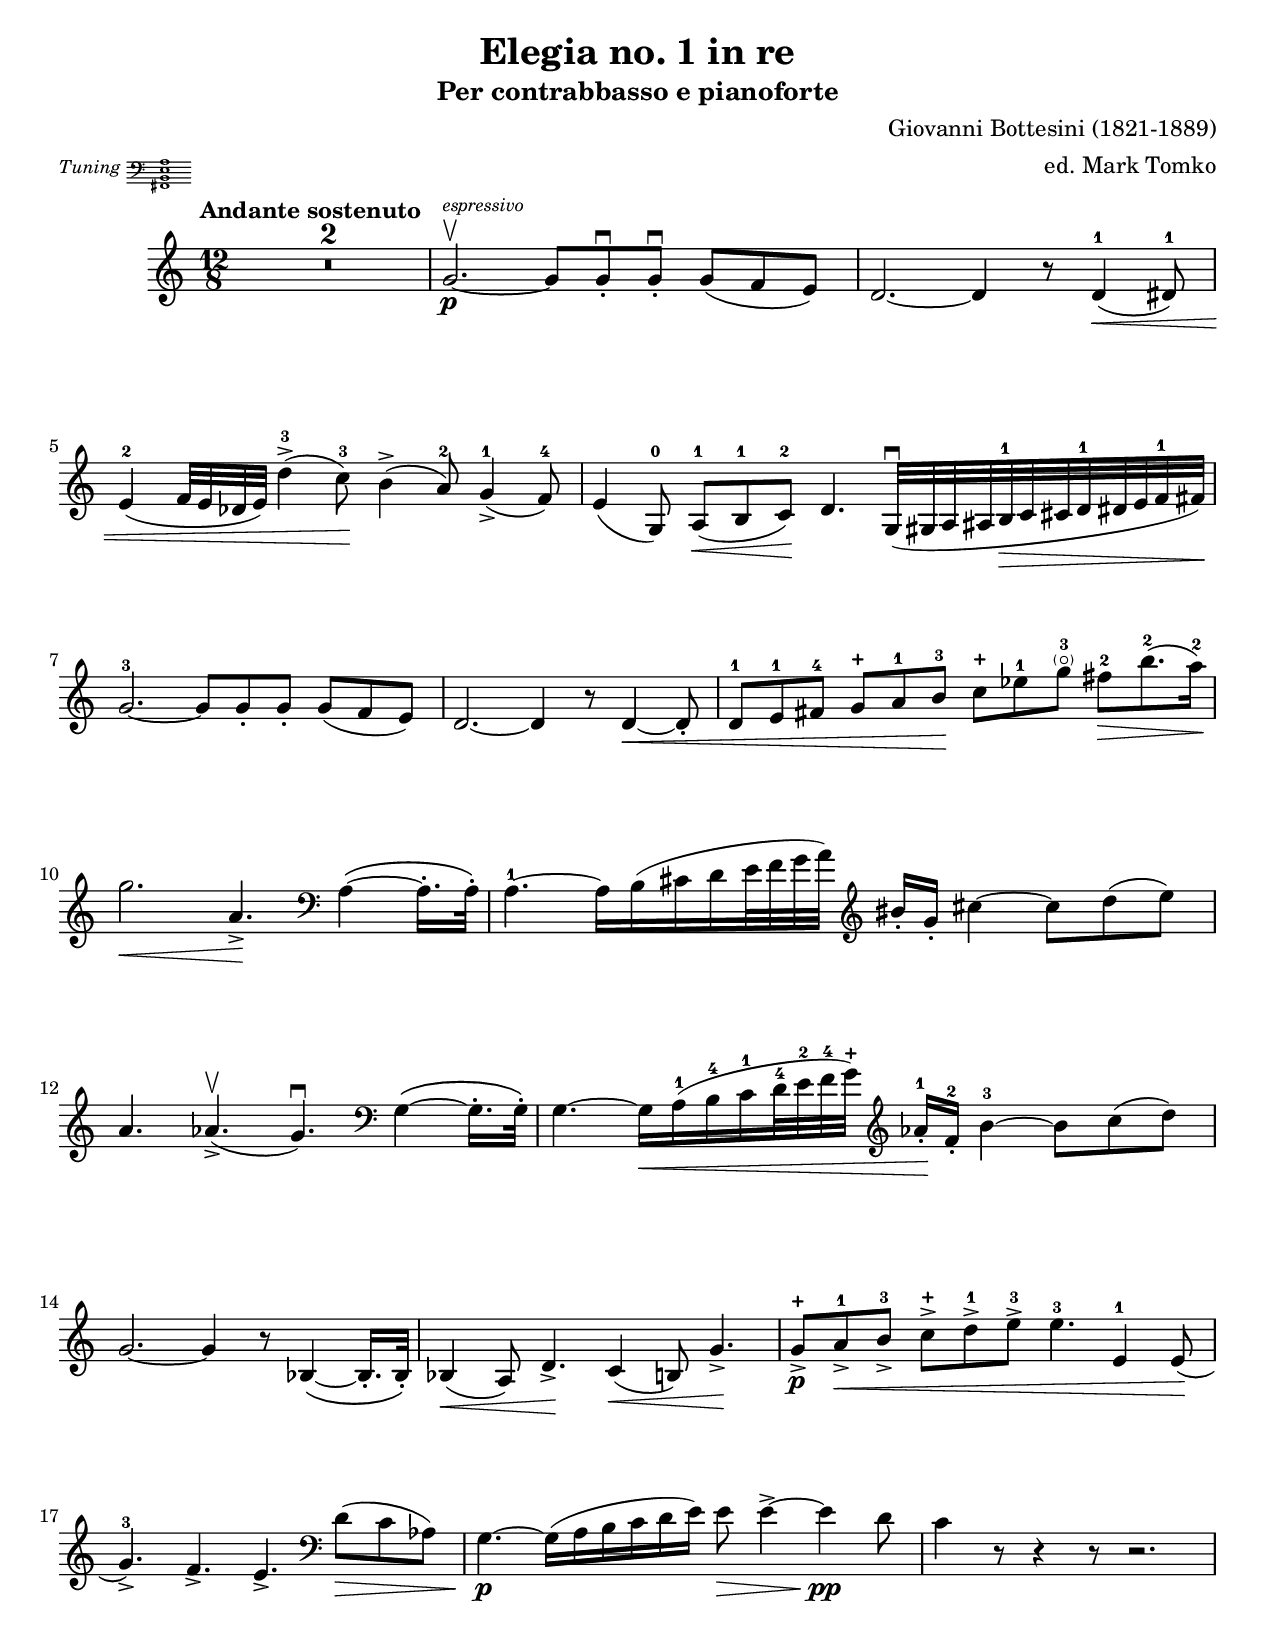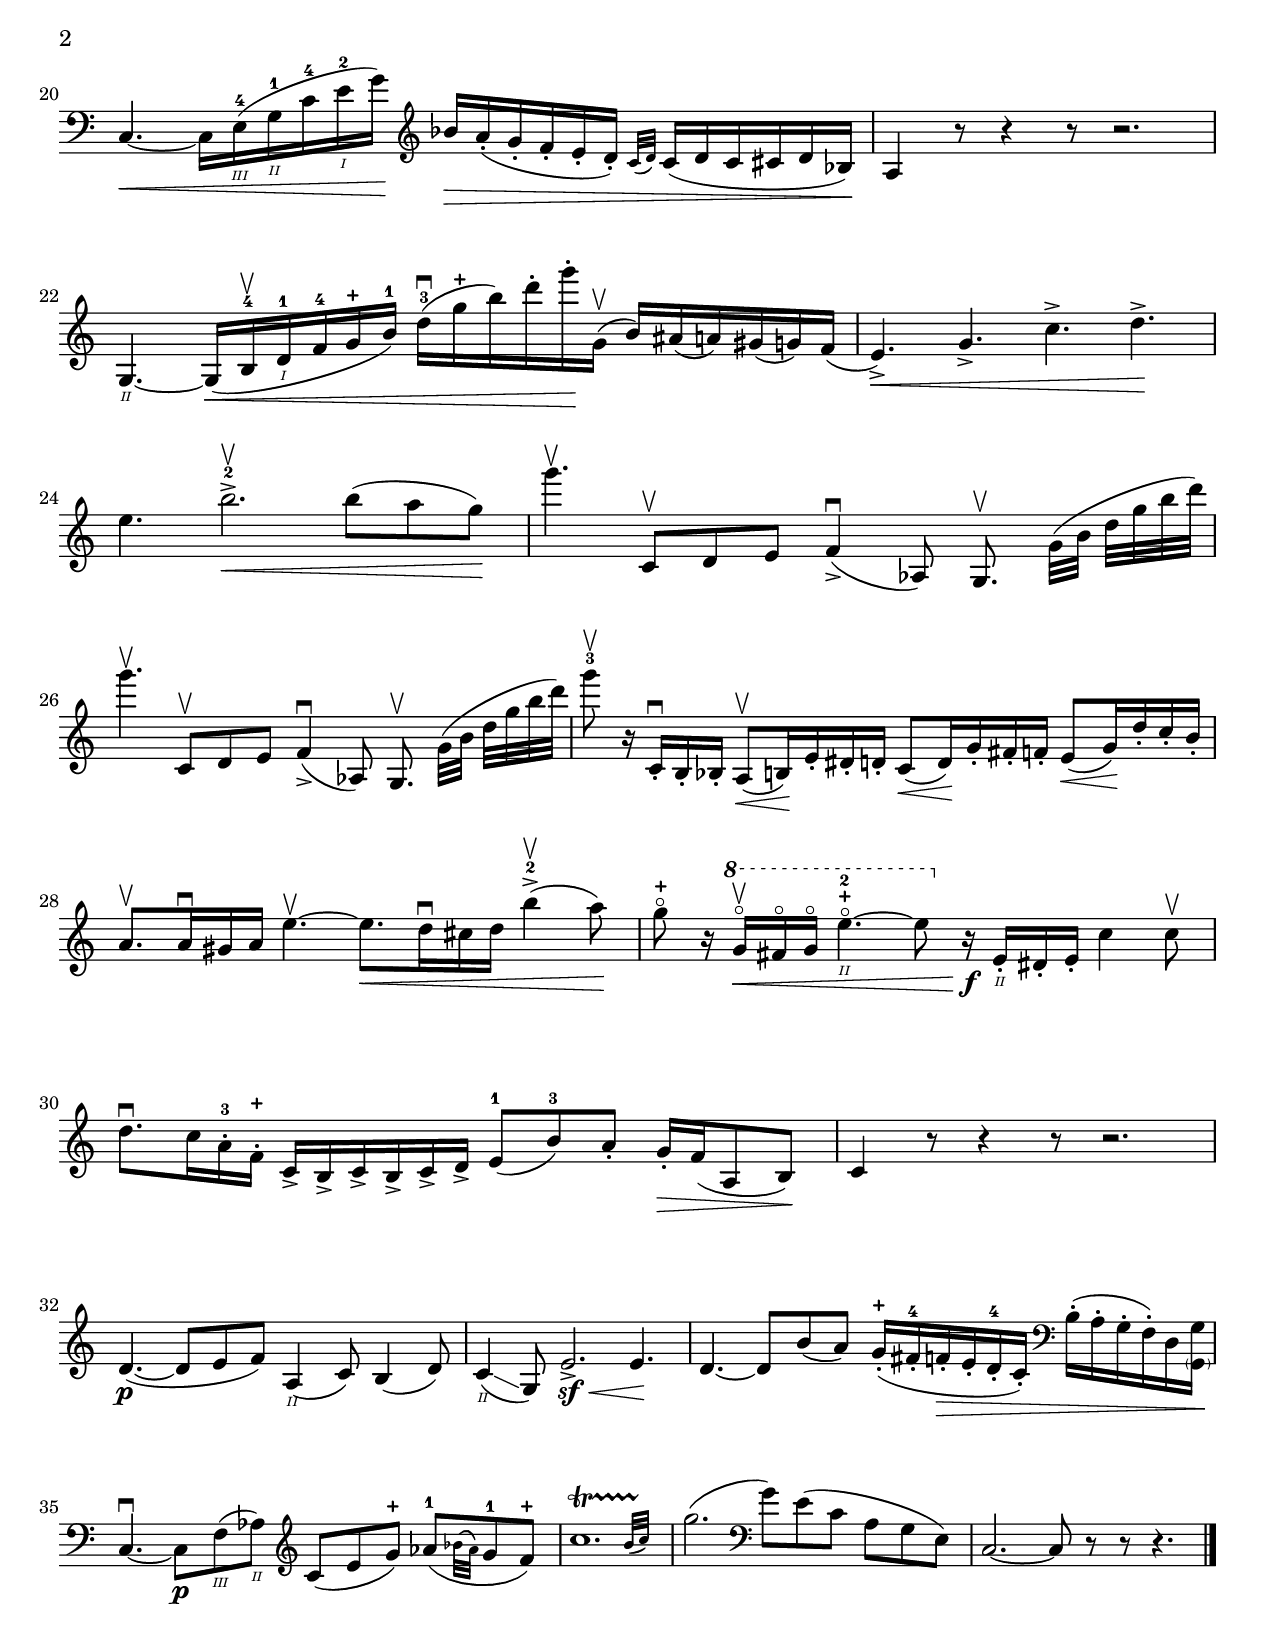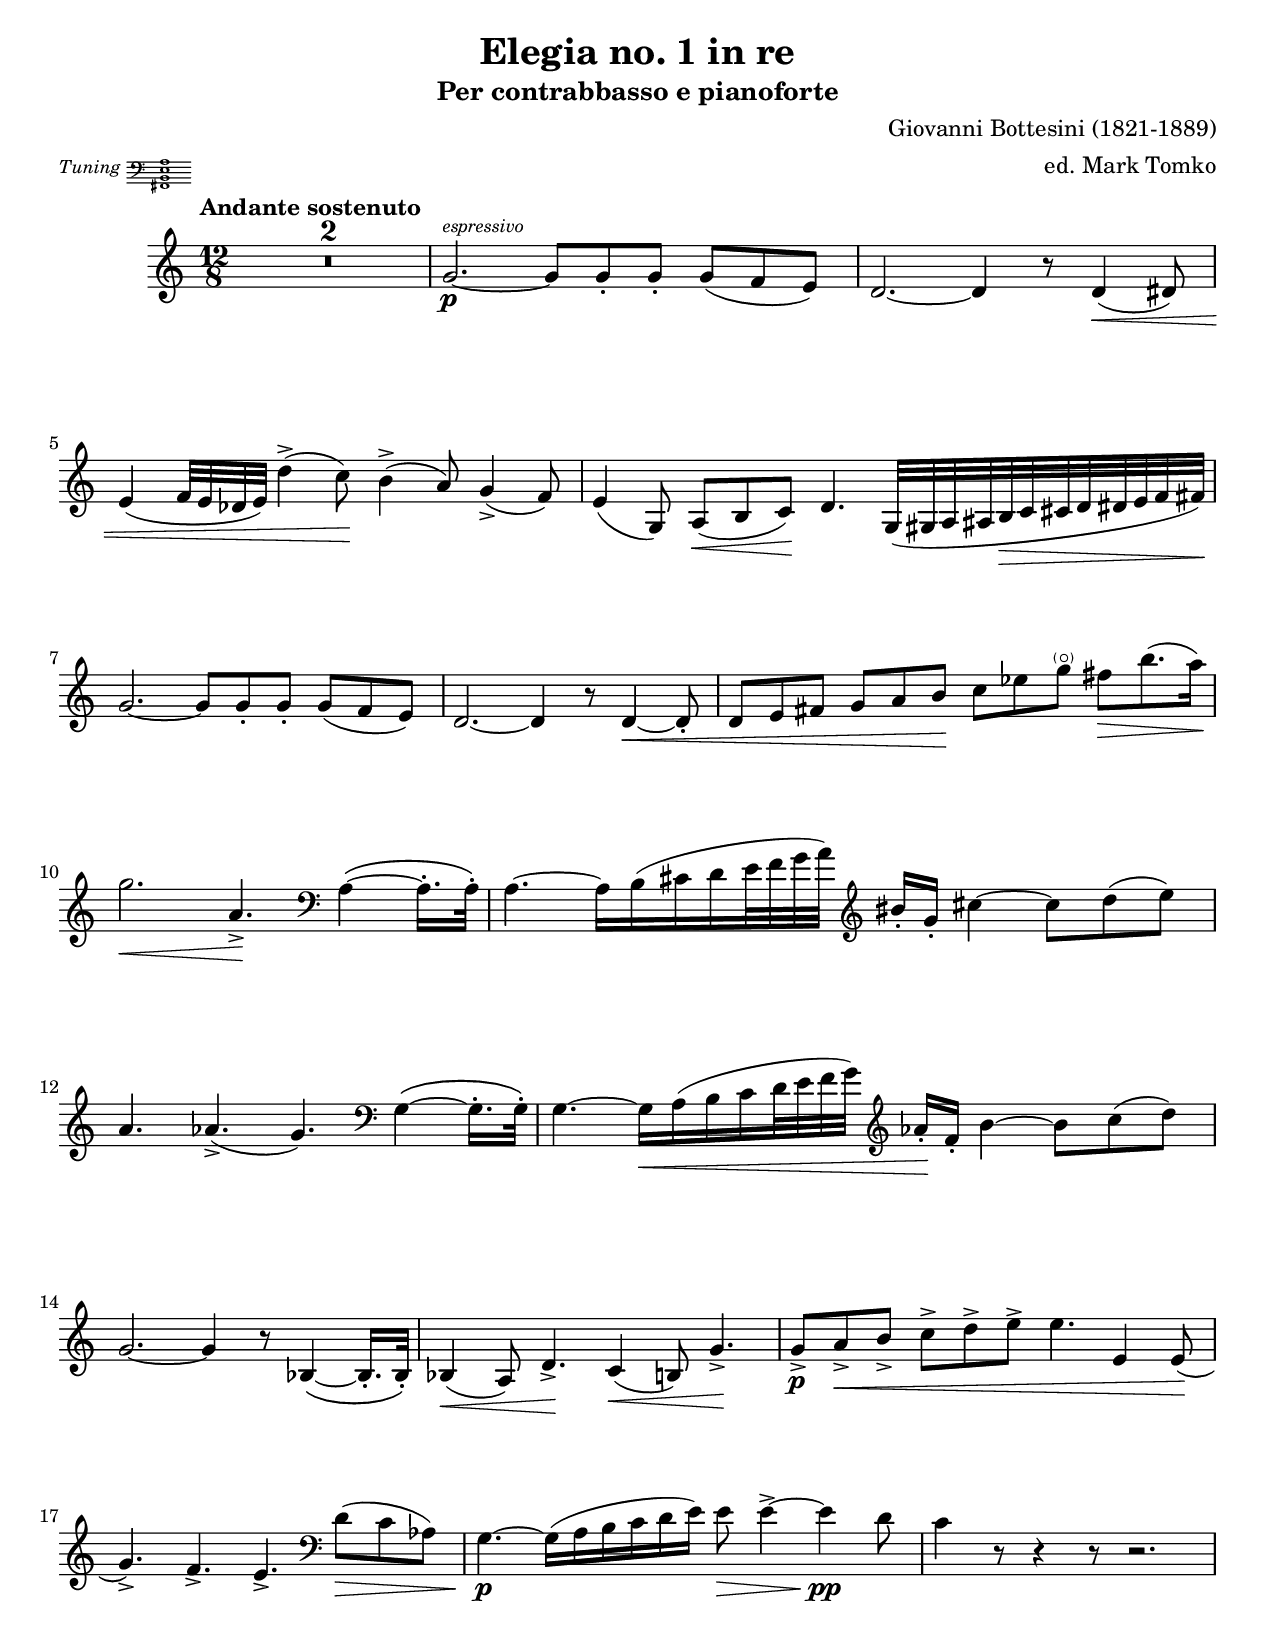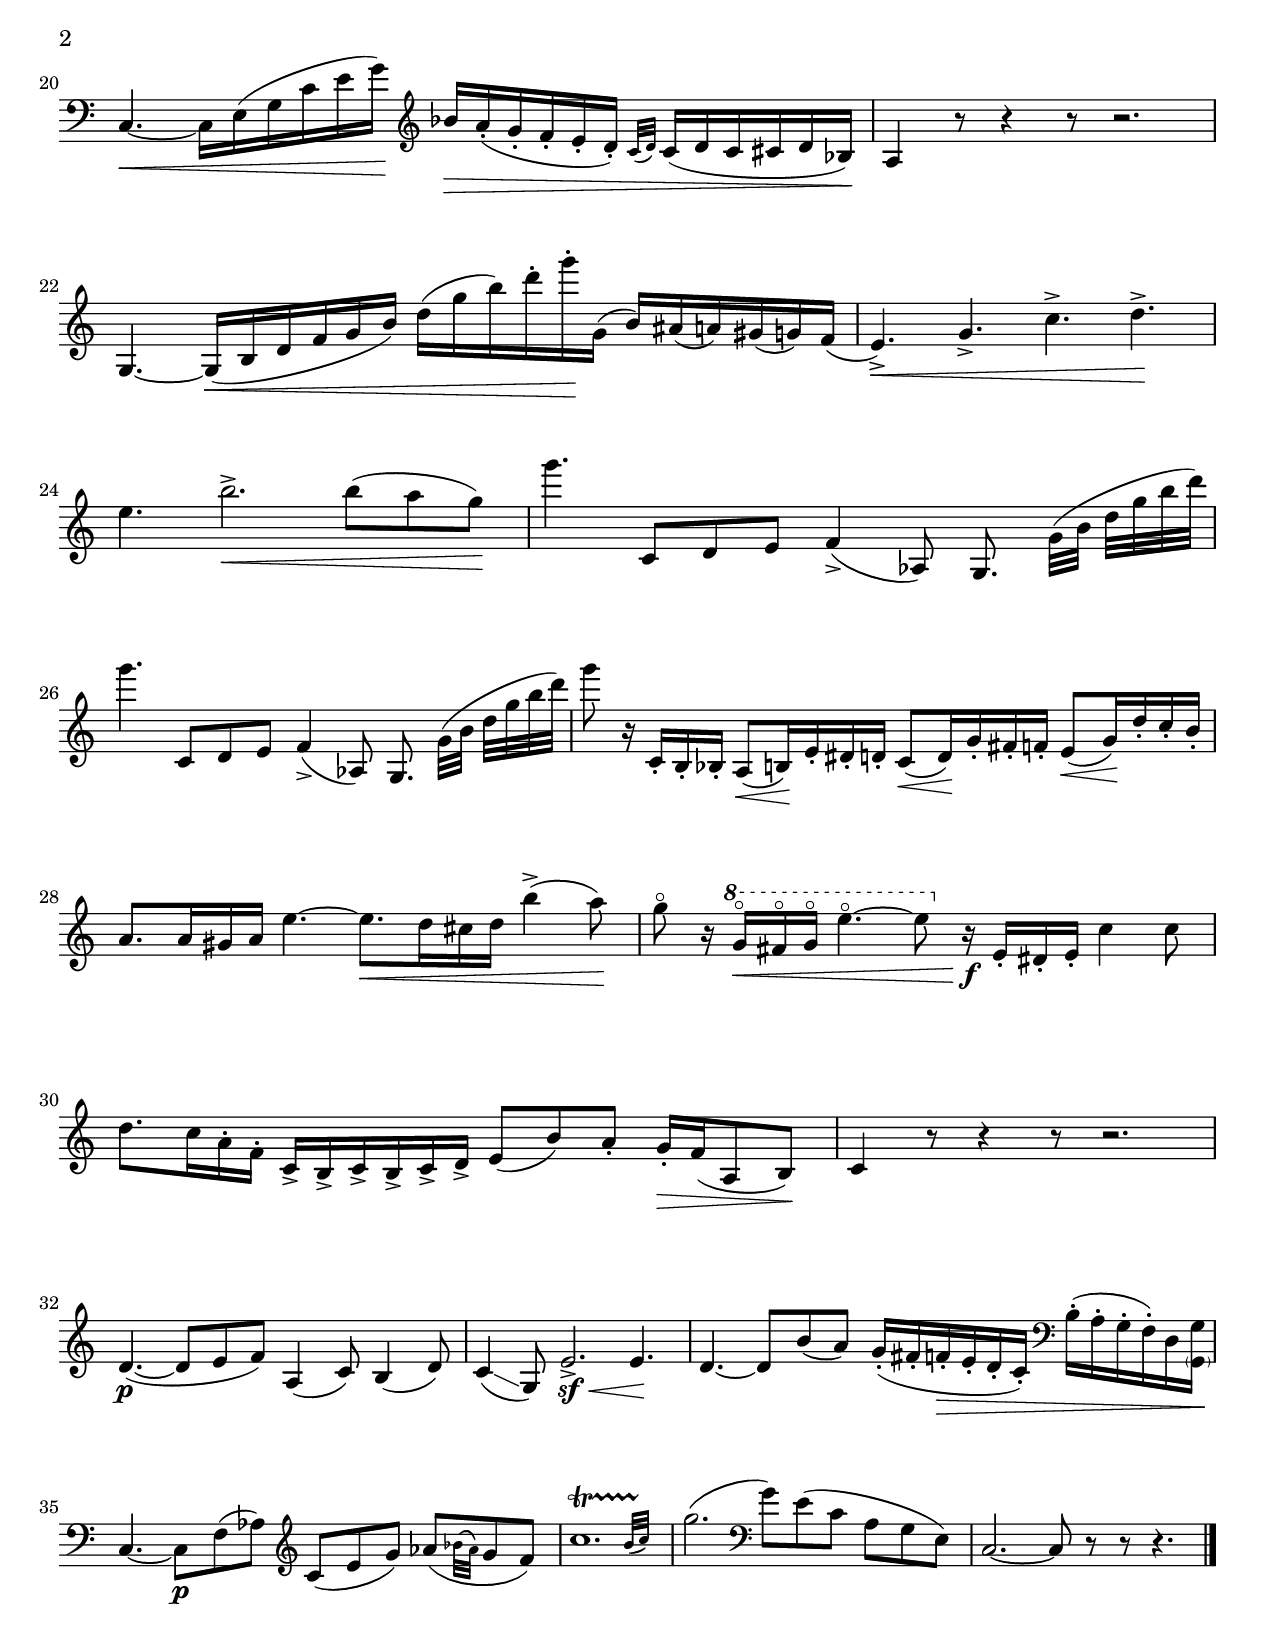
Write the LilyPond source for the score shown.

\version "2.24.3"

\version "2.24.3"

soloTuning =
\markup {
  \italic \tiny Tuning
  \score {
    \layout {
      indent = 0.0
    }
    \new Staff \with {
      \magnifyStaff #1/2
    } {
      \new Voice {
        \relative {
          \omit Score.TimeSignature
          \omit Score.BarLine
          \clef bass
          <<fis,1 b e a>>
        }
      }
    }
  }
}


\header {
  title = "Elegia no. 1 in re"
  subtitle = "Per contrabbasso e pianoforte"
  composer = "Giovanni Bottesini (1821-1889)"
  arranger = "ed. Mark Tomko"
  meter = \soloTuning
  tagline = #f
}

\paper {
  #(set-paper-size "letter")
}

plus = \finger \markup \fontsize #6 "+"

solonotes = \relative {
  \autoBreaksOff
  \tempo "Andante sostenuto"
  \time 12/8
  \clef treble
  \key c \major
  \compressMMRests R4.*8
  % line 1
  g'2.\p^\markup { \tiny \italic "espressivo" }\upbow~ g8 g-.\downbow 8-.\downbow g (f e)
  | d2.~ 4 r8 d4-1\< (dis8-1) \break
  % line 2
  | e4-2 (f32 e des e) d'4\accent-3 (c8-3)\! b4\accent (a8-2) g4\accent-1 (f8-4)
  | e4 (g,8-0) a-1\< (b-1 c-2)\! d4. g,32\downbow (gis a ais b-1\> c cis d-1 dis e f-1 fis) \! \break
  % line 3
  | g2.-3~ 8 g-.g-. g (f e)
  | d2.~ 4 r8 d4\<~ 8-.
  | d8-1 e-1 fis-4 g-\plus a-1 b-3\! c-\plus ees-1 g-3\parenthesize \flageolet fis-2\> b8.-2 (a16-2) \! \break
  % line 4
  | g2.\< a,4.\accent\! \clef bass a,4~ \(a16.-. a32-.\)
  | a4.-1~16 b (cis d e32 f g a) \clef treble bis16-. g-. cis4~ 8 d (e) \break
  % line 5
  | a,4. aes\accent\upbow (g\downbow) \clef bass g,4~\(g16.-. g32-.\)
  | g4.~16\< a-1 (b-4 c-1 d32-4 e-2 f-4 g-\plus) \clef treble aes16-.-1 \! f-.-2 b4-3~ 8 c (d) \break
  % line 6
  | g,2.~4 r8 bes,4~\(16.-. bes32-.\)
  | bes4\< (a8) d4.\accent\! c4\< (b8) g'4.\accent\!
  | g8\p\accent-\plus a\accent\<-1 b\accent-3 c\accent-\plus d\accent-1 e\accent-3 e4.-3 e,4-1 e8 \! ( \break
  % line 7
  | g4.\accent-3) f\accent e\accent \clef bass d8\> (c aes)
  | g4.\p~ 16 (a b c d e) e8\> e4\accent~4\pp d8
  | c4 r8 r4 r8 r2. \pageBreak
  %% page 2
  % line 1
  | c,4.\<~ c16 e-4\3 (g-1\2 c-4 e-2\1 g)\! \clef treble bes\> a-. (g-. f-. e-. d-.) \grace { c32 (d) } c16 (d c cis d bes) \!
  | a4 r8 r4 r8 r2. \break
  % line 2
  | g4.\2~ 16\< (b-4\upbow d-1\1 f-4 g-\plus b-1) d-3\downbow (g-\plus b) d-. g-.\! g,,\upbow (b) ais (a) gis (g) f (
  | e4.\accent\<) g\accent c\accent d\accent \! \break
  % line 3
  | e4. b'2.\accent-2\upbow\< b8 (a g)\!
  | g'4.\upbow c,,,8\upbow d e f4\accent\downbow (aes,8) g8.\upbow \stemDown g'32 ([b] \stemNeutral d [g b d]) \break
  % line 4
  | g4.\upbow c,,,8\upbow d e f4\accent\downbow (aes,8) g8.\upbow \stemDown g'32 ([b] \stemNeutral d [g b d])
  | g 8-3\upbow r16 c,,,-.\downbow b-. bes-. a8\upbow\< (b16)\! e-. dis-. d-. c8\< (d16)\! g-. fis-. f-. e8\< (g16)\! d'-. c-. b-. \break
  % line 5
  | a8.\upbow a16\downbow gis a e'4.\upbow~ 8.\< d16\downbow cis d b'4\accent\upbow-2 (a8) \!
  | g8^\flageolet-\plus r16 \ottava #1 g16^\flageolet\upbow\< fis^\flageolet g^\flageolet e'4.^\flageolet-\plus-2\2~ 8 \ottava #0 r16\f e,,-.\2 dis-. e-. c'4 c8\upbow \break
  % line 6
  | \stemDown d8.\downbow c16 a-.-3 f-.-\plus \stemNeutral c\accent b\accent c\accent b\accent c\accent d\accent e8-1 (b'-3) a-. g16-.\> f (a,8 b) \!
  | c4 r8 r4 r8 r2. \break
  % line 7
  | d4.\p~ (8 e f) a,4\2 (c8) b4 (d8)
  | c4\2\glissando (g8) e'2.\sf\accent\< e4. \!
  | \clef treble d4.~ d8 b' (a) g16-.-\plus (fis-.-4 f-.\> e-. d-.-4 c-.) \clef bass b-. (a-. g-. f-.) d <<g\! \parenthesize g,>>  \break
  % line 8
  | c4.\downbow~ 8\p f\3 (aes\2) \clef treble c (e g-\plus) \slurDown aes-1 [(\grace { \stemDown bes32 \(aes\) } \stemUp g8-1 \stemNeutral f-\plus]) \slurNeutral
  | \afterGrace c'1.\startTrillSpan {b32 ([c])\stopTrillSpan }
  | g'2. (\clef bass g,8) e (c a g e)
  | c2.~ 8 r r r4. \fine
}

\book {
  \score {
    \new Staff {
      \romanStringNumbers
      \set stringNumberOrientations = #'(down)
      \solonotes
    }
  }
}

\book {
  \bookOutputSuffix "unedited"
  \score {
    \new Staff {
      \omit Fingering
      \override Voice.StringNumber.stencil = ##f
      \set scriptDefinitions = #(cons*
                                 `(upbow . ,(acons 'stencil #f (assoc-get 'upbow default-script-alist)))
                                 `(downbow . ,(acons 'stencil #f (assoc-get 'downbow default-script-alist)))
                                 default-script-alist)
      \solonotes
    }
  }
}
